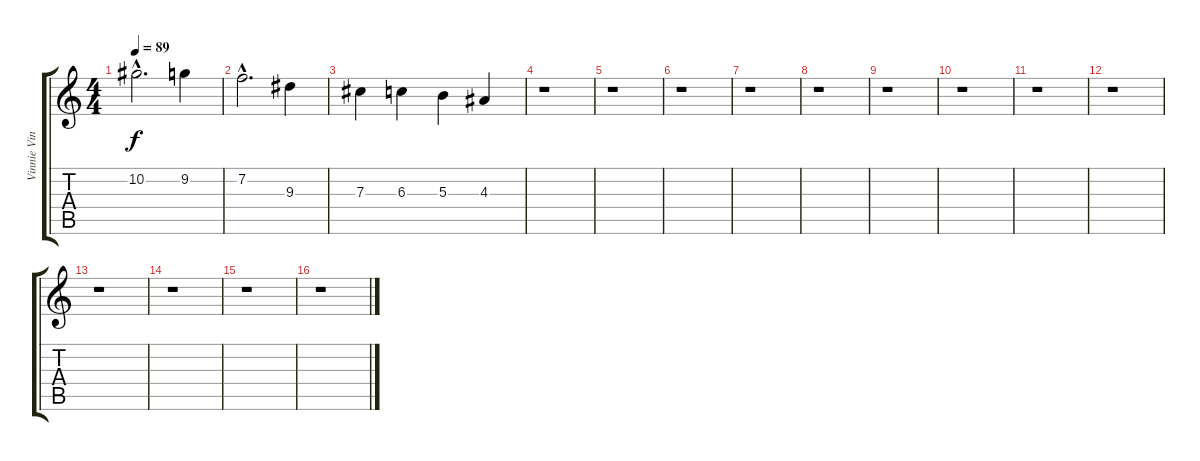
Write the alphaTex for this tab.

\track ("Vinnie Vincent (The Egyptian)" "Vinnie Vin") {instrument distortionguitar}
\staff {score tabs}
\tuning (Eb4 Bb3 Gb3 Db3 Ab2 Eb2) {hide}
\ts (4 4)
\tempo 89
\clef g2
\ks c
10.2{hac}.2{d dy f} 9.2.4 |
7.2{hac}.2{d} 9.3.4 |
7.3.4 6.3.4 5.3.4 4.3.4 |
r.1 |
r.1 |
r.1 |
r.1 |
r.1 |
r.1 |
r.1 |
r.1 |
r.1 |
r.1 |
r.1 |
r.1 |
r.1
